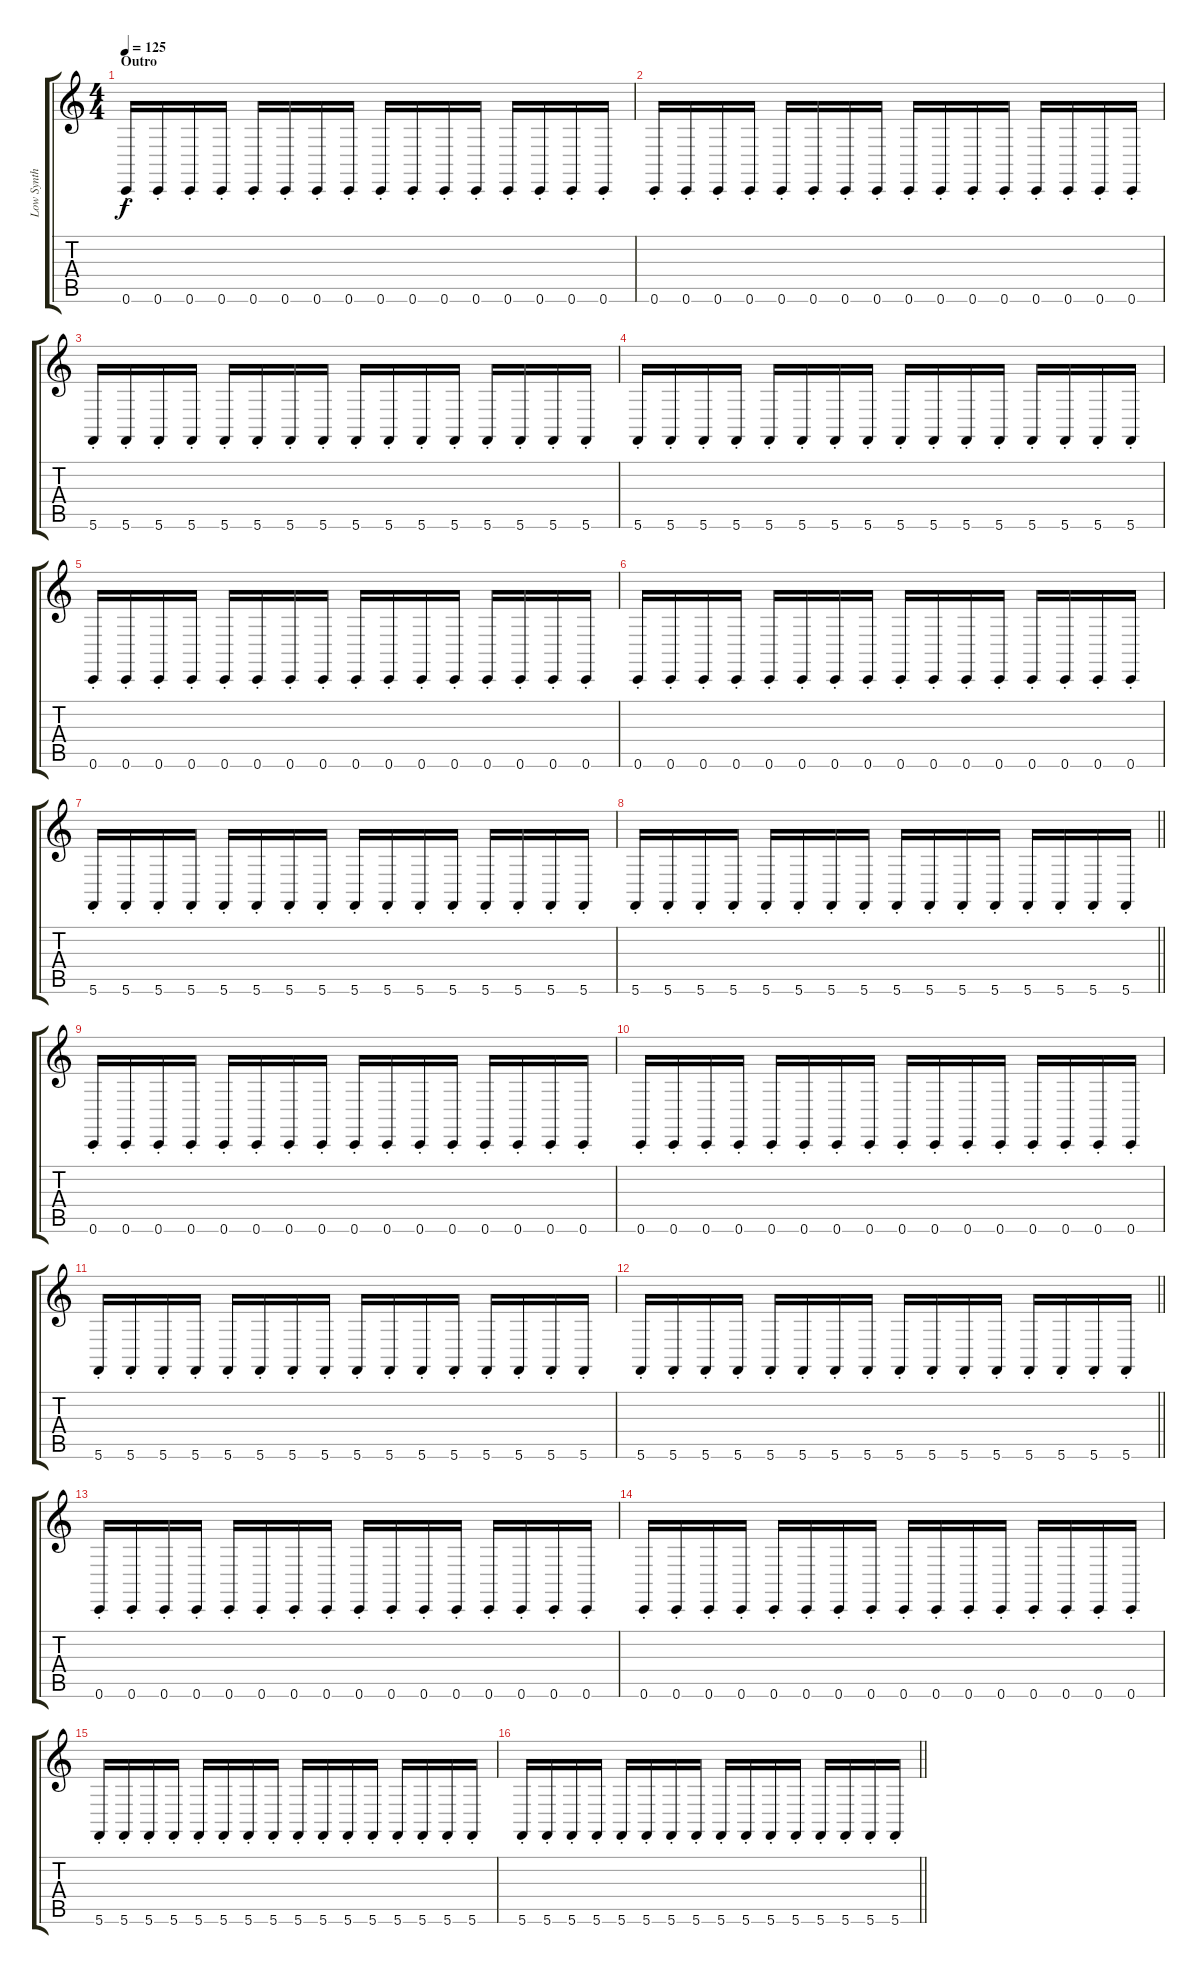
\track ("Low Synth (Gillian)" "Low Synth ") {instrument lead8bassandlead}
\staff {score tabs}
\tuning (D4 A3 F3 C3 G2 C2) {hide}
\ts (4 4)
\section ("" "Outro")
\tempo 125
\clef g2
\ks c
0.6{st}.16{dy f} 0.6{st}.16 0.6{st}.16 0.6{st}.16 0.6{st}.16 0.6{st}.16 0.6{st}.16 0.6{st}.16 0.6{st}.16 0.6{st}.16 0.6{st}.16 0.6{st}.16 0.6{st}.16 0.6{st}.16 0.6{st}.16 0.6{st}.16 |
0.6{st}.16 0.6{st}.16 0.6{st}.16 0.6{st}.16 0.6{st}.16 0.6{st}.16 0.6{st}.16 0.6{st}.16 0.6{st}.16 0.6{st}.16 0.6{st}.16 0.6{st}.16 0.6{st}.16 0.6{st}.16 0.6{st}.16 0.6{st}.16 |
5.6{st}.16 5.6{st}.16 5.6{st}.16 5.6{st}.16 5.6{st}.16 5.6{st}.16 5.6{st}.16 5.6{st}.16 5.6{st}.16 5.6{st}.16 5.6{st}.16 5.6{st}.16 5.6{st}.16 5.6{st}.16 5.6{st}.16 5.6{st}.16 |
5.6{st}.16 5.6{st}.16 5.6{st}.16 5.6{st}.16 5.6{st}.16 5.6{st}.16 5.6{st}.16 5.6{st}.16 5.6{st}.16 5.6{st}.16 5.6{st}.16 5.6{st}.16 5.6{st}.16 5.6{st}.16 5.6{st}.16 5.6{st}.16 |
0.6{st}.16 0.6{st}.16 0.6{st}.16 0.6{st}.16 0.6{st}.16 0.6{st}.16 0.6{st}.16 0.6{st}.16 0.6{st}.16 0.6{st}.16 0.6{st}.16 0.6{st}.16 0.6{st}.16 0.6{st}.16 0.6{st}.16 0.6{st}.16 |
0.6{st}.16 0.6{st}.16 0.6{st}.16 0.6{st}.16 0.6{st}.16 0.6{st}.16 0.6{st}.16 0.6{st}.16 0.6{st}.16 0.6{st}.16 0.6{st}.16 0.6{st}.16 0.6{st}.16 0.6{st}.16 0.6{st}.16 0.6{st}.16 |
5.6{st}.16 5.6{st}.16 5.6{st}.16 5.6{st}.16 5.6{st}.16 5.6{st}.16 5.6{st}.16 5.6{st}.16 5.6{st}.16 5.6{st}.16 5.6{st}.16 5.6{st}.16 5.6{st}.16 5.6{st}.16 5.6{st}.16 5.6{st}.16 |
\barLineRight lightlight
5.6{st}.16 5.6{st}.16 5.6{st}.16 5.6{st}.16 5.6{st}.16 5.6{st}.16 5.6{st}.16 5.6{st}.16 5.6{st}.16 5.6{st}.16 5.6{st}.16 5.6{st}.16 5.6{st}.16 5.6{st}.16 5.6{st}.16 5.6{st}.16 |
0.6{st}.16 0.6{st}.16 0.6{st}.16 0.6{st}.16 0.6{st}.16 0.6{st}.16 0.6{st}.16 0.6{st}.16 0.6{st}.16 0.6{st}.16 0.6{st}.16 0.6{st}.16 0.6{st}.16 0.6{st}.16 0.6{st}.16 0.6{st}.16 |
0.6{st}.16 0.6{st}.16 0.6{st}.16 0.6{st}.16 0.6{st}.16 0.6{st}.16 0.6{st}.16 0.6{st}.16 0.6{st}.16 0.6{st}.16 0.6{st}.16 0.6{st}.16 0.6{st}.16 0.6{st}.16 0.6{st}.16 0.6{st}.16 |
5.6{st}.16 5.6{st}.16 5.6{st}.16 5.6{st}.16 5.6{st}.16 5.6{st}.16 5.6{st}.16 5.6{st}.16 5.6{st}.16 5.6{st}.16 5.6{st}.16 5.6{st}.16 5.6{st}.16 5.6{st}.16 5.6{st}.16 5.6{st}.16 |
\barLineRight lightlight
5.6{st}.16 5.6{st}.16 5.6{st}.16 5.6{st}.16 5.6{st}.16 5.6{st}.16 5.6{st}.16 5.6{st}.16 5.6{st}.16 5.6{st}.16 5.6{st}.16 5.6{st}.16 5.6{st}.16 5.6{st}.16 5.6{st}.16 5.6{st}.16 |
0.6{st}.16 0.6{st}.16 0.6{st}.16 0.6{st}.16 0.6{st}.16 0.6{st}.16 0.6{st}.16 0.6{st}.16 0.6{st}.16 0.6{st}.16 0.6{st}.16 0.6{st}.16 0.6{st}.16 0.6{st}.16 0.6{st}.16 0.6{st}.16 |
0.6{st}.16 0.6{st}.16 0.6{st}.16 0.6{st}.16 0.6{st}.16 0.6{st}.16 0.6{st}.16 0.6{st}.16 0.6{st}.16 0.6{st}.16 0.6{st}.16 0.6{st}.16 0.6{st}.16 0.6{st}.16 0.6{st}.16 0.6{st}.16 |
5.6{st}.16 5.6{st}.16 5.6{st}.16 5.6{st}.16 5.6{st}.16 5.6{st}.16 5.6{st}.16 5.6{st}.16 5.6{st}.16 5.6{st}.16 5.6{st}.16 5.6{st}.16 5.6{st}.16 5.6{st}.16 5.6{st}.16 5.6{st}.16 |
\barLineRight lightlight
5.6{st}.16 5.6{st}.16 5.6{st}.16 5.6{st}.16 5.6{st}.16 5.6{st}.16 5.6{st}.16 5.6{st}.16 5.6{st}.16 5.6{st}.16 5.6{st}.16 5.6{st}.16 5.6{st}.16 5.6{st}.16 5.6{st}.16 5.6{st}.16
